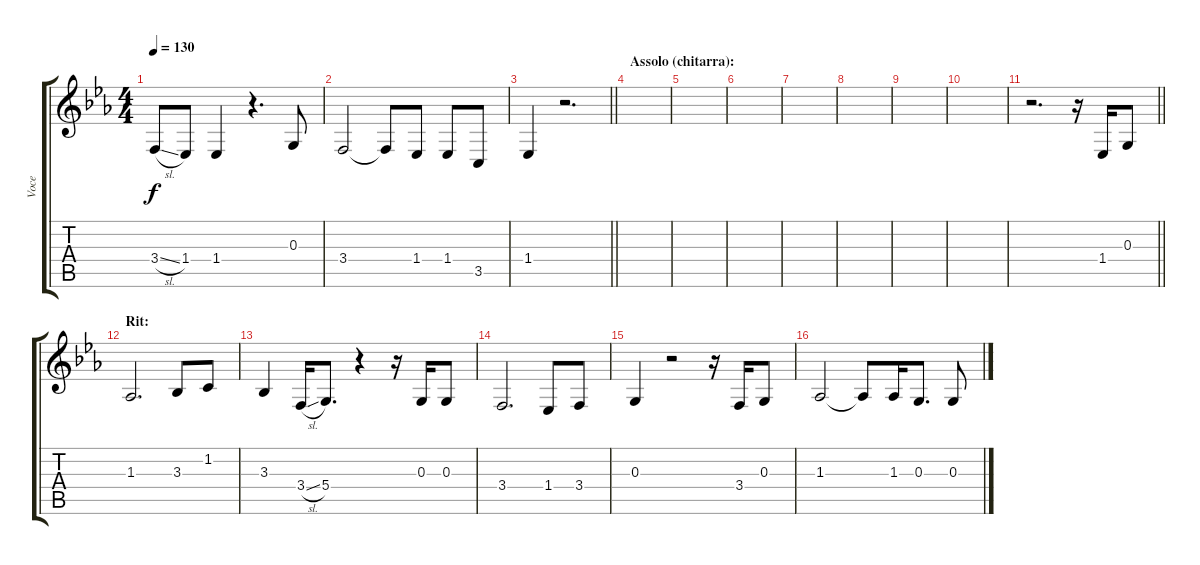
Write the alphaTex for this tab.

\track ("Voce" "Voce") {instrument clarinet}
\staff {score tabs}
\tuning (E4 B3 G3 D3 A2 E2) {hide}
\ts (4 4)
\tempo 130
\clef g2
\ks eb
3.4{sl}.8{dy f} 1.4.8 1.4.4 r.4{d} 0.3.8 |
3.4.2 3.4{t}.8 1.4.8 1.4.8 3.5.8 |
\barLineRight lightlight
1.4.4 r.2{d} |
\section ("" "Assolo (chitarra):")
|
|
|
|
|
|
|
\barLineRight lightlight
r.2{d} r.16 1.4.16 0.3.8 |
\section ("" "Rit:")
1.3.2{d} 3.3.8 1.2.8 |
3.3.4 3.4{sl}.16 5.4.8{d} r.4 r.16 0.3.16 0.3.8 |
3.4.2{d} 1.4.8 3.4.8 |
0.3.4 r.2 r.16 3.4.16 0.3.8 |
1.3.2 1.3{t}.8 1.3.16 0.3.8{d} 0.3.8
